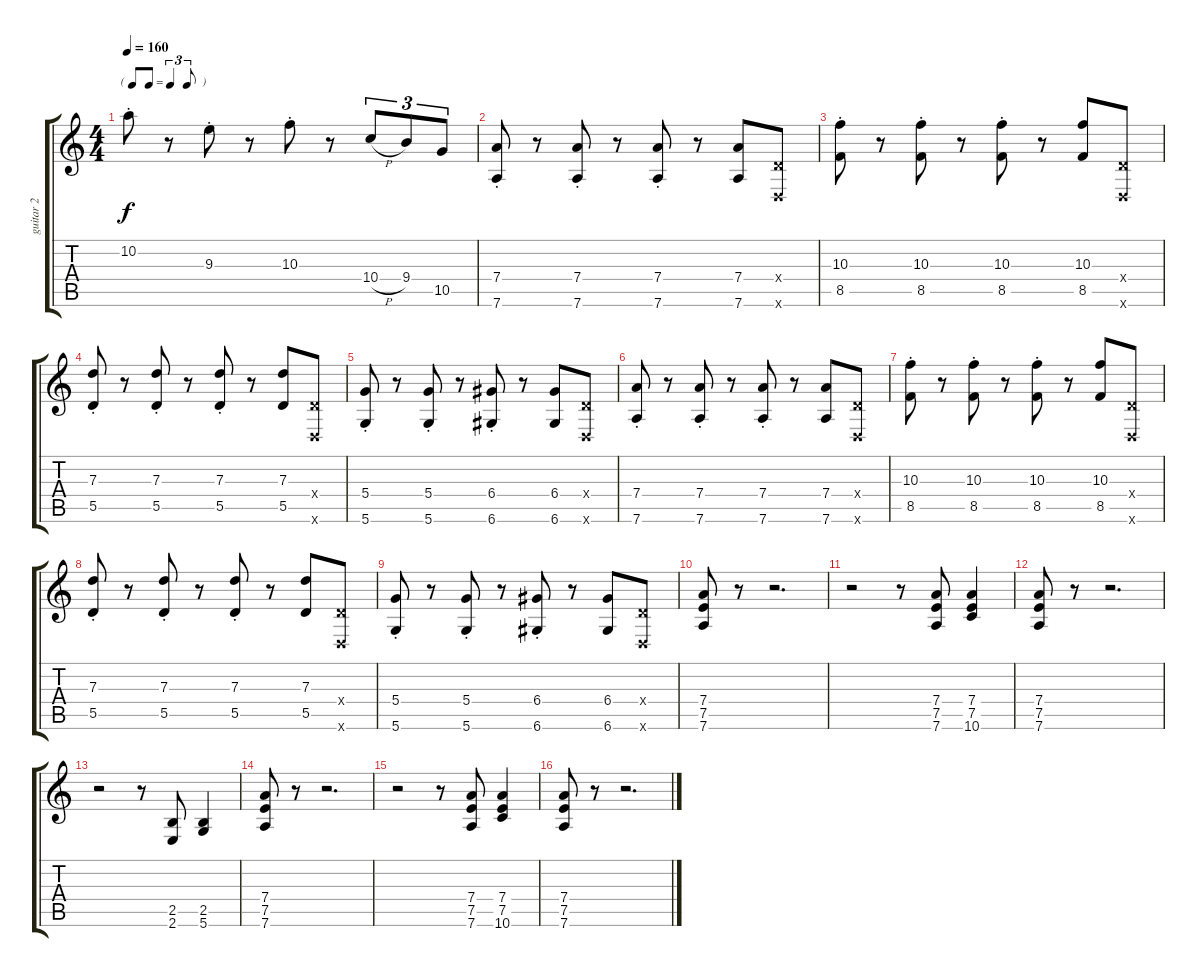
\track ("guitar 2" "guitar 2") {instrument overdrivenguitar}
\staff {score tabs}
\tuning (E4 B3 G3 D3 A2 D2) {hide}
\ts (4 4)
\tf triplet8th
\tempo 160
\clef g2
\ks c
10.2{st}.8{dy f} r.8 9.3{st}.8 r.8 10.3{st}.8 r.8 10.4{h}.8{tu (3 2)} 9.4.8{tu (3 2)} 10.5.8{tu (3 2)} |
(7.4{st} 7.6{st}).8 r.8 (7.4{st} 7.6{st}).8 r.8 (7.4{st} 7.6).8 r.8 (7.4 7.6).8 (0.4{x} 0.6{x}).8 |
(10.3{st} 8.5{st}).8 r.8 (10.3{st} 8.5{st}).8 r.8 (10.3{st} 8.5{st}).8 r.8 (10.3 8.5).8 (0.4{x} 0.6{x}).8 |
(7.3{st} 5.5{st}).8 r.8 (7.3{st} 5.5{st}).8 r.8 (7.3{st} 5.5{st}).8 r.8 (7.3 5.5).8 (0.4{x} 0.6{x}).8 |
(5.4{st} 5.6{st}).8 r.8 (5.4{st} 5.6{st}).8 r.8 (6.4{st} 6.6).8 r.8 (6.4 6.6).8 (0.4{x} 0.6{x}).8 |
(7.4{st} 7.6{st}).8 r.8 (7.4{st} 7.6{st}).8 r.8 (7.4{st} 7.6).8 r.8 (7.4 7.6).8 (0.4{x} 0.6{x}).8 |
(10.3{st} 8.5{st}).8 r.8 (10.3{st} 8.5{st}).8 r.8 (10.3{st} 8.5{st}).8 r.8 (10.3 8.5).8 (0.4{x} 0.6{x}).8 |
(7.3{st} 5.5{st}).8 r.8 (7.3{st} 5.5{st}).8 r.8 (7.3{st} 5.5{st}).8 r.8 (7.3 5.5).8 (0.4{x} 0.6{x}).8 |
(5.4{st} 5.6{st}).8 r.8 (5.4{st} 5.6{st}).8 r.8 (6.4{st} 6.6).8 r.8 (6.4 6.6).8 (0.4{x} 0.6{x}).8 |
(7.4 7.5 7.6).8 r.8 r.2{d} |
r.2 r.8 (7.4 7.5 7.6).8 (7.4 7.5 10.6).4 |
(7.4 7.5 7.6).8 r.8 r.2{d} |
r.2 r.8 (2.5 2.6).8 (2.5 5.6).4 |
(7.4 7.5 7.6).8 r.8 r.2{d} |
r.2 r.8 (7.4 7.5 7.6).8 (7.4 7.5 10.6).4 |
(7.4 7.5 7.6).8 r.8 r.2{d}
